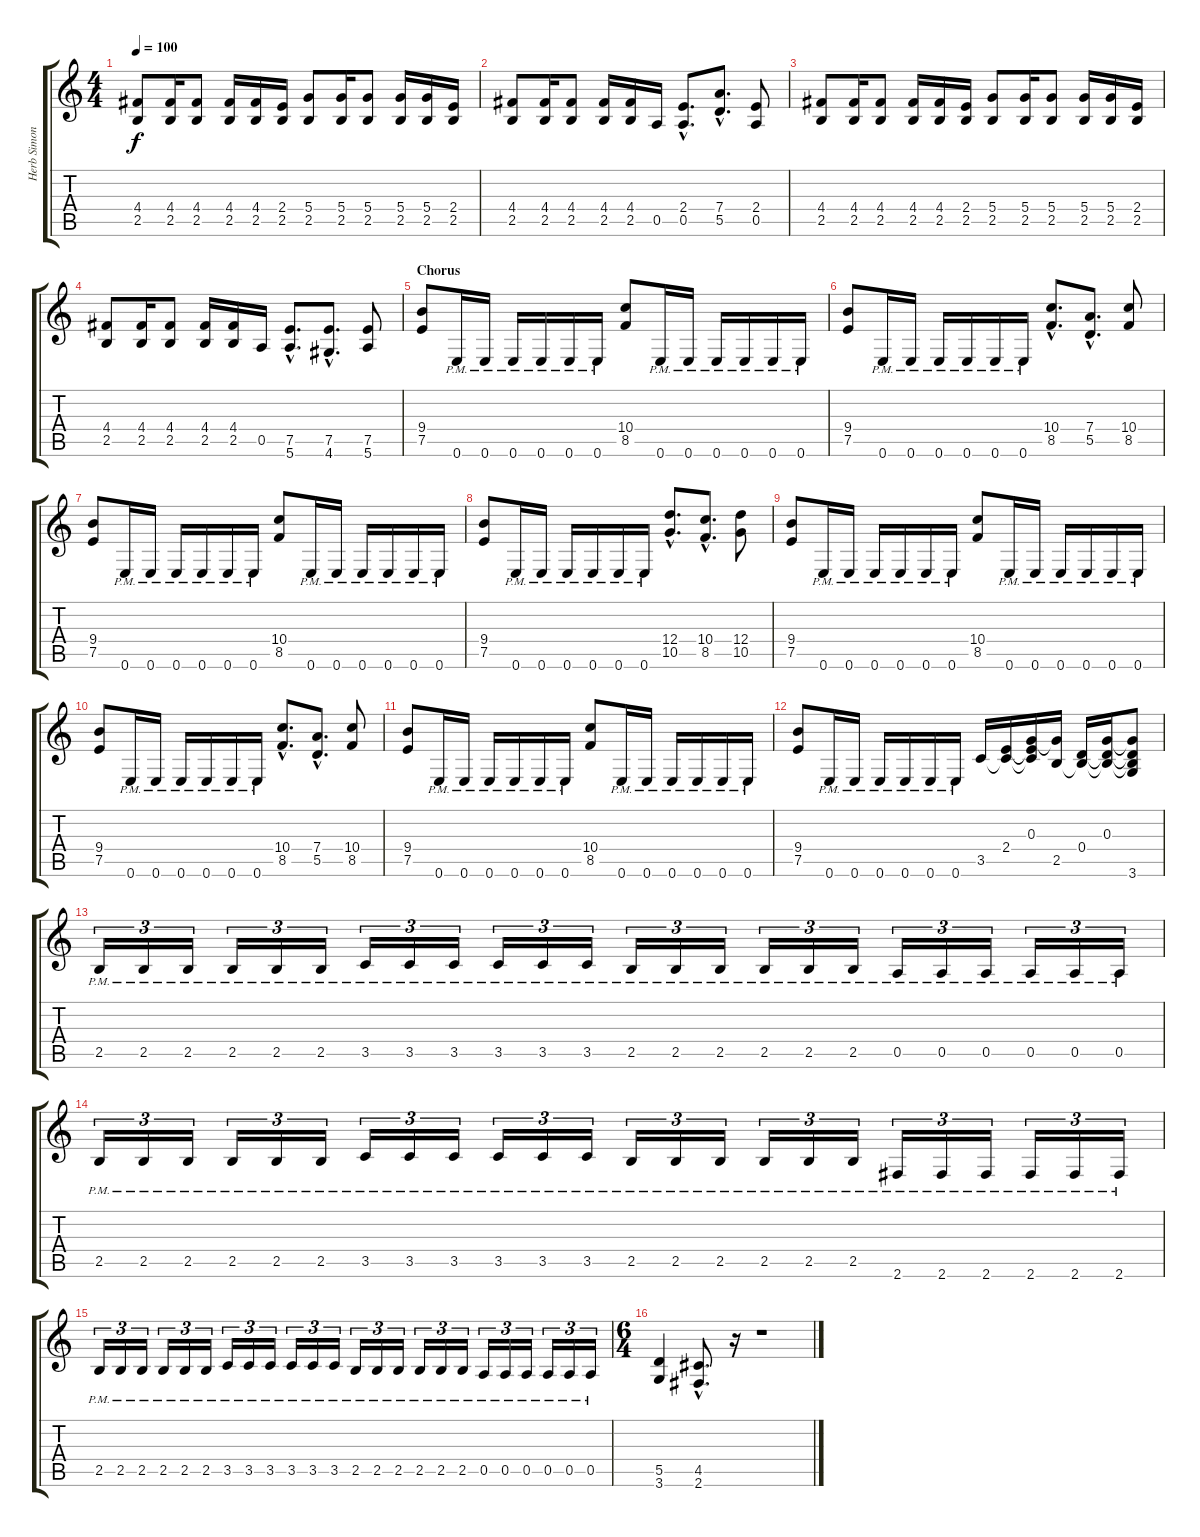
\track ("Herb Simonsen" "Herb Simon") {instrument overdrivenguitar}
\staff {score tabs}
\tuning (E4 B3 G3 D3 A2 E2) {hide}
\ts (4 4)
\tempo 100
\clef g2
\ks c
(4.4 2.5).8{dy f} (4.4 2.5).16 (4.4 2.5).8 (4.4 2.5).16 (4.4 2.5).16 (2.4 2.5).16 (5.4 2.5).8 (5.4 2.5).16 (5.4 2.5).8 (5.4 2.5).16 (5.4 2.5).16 (2.4 2.5).16 |
(4.4 2.5).8 (4.4 2.5).16 (4.4 2.5).8 (4.4 2.5).16 (4.4 2.5).16 0.5.16 (2.4{hac} 0.5{hac}).8{d} (7.4{hac} 5.5{hac}).8{d} (2.4 0.5).8 |
(4.4 2.5).8 (4.4 2.5).16 (4.4 2.5).8 (4.4 2.5).16 (4.4 2.5).16 (2.4 2.5).16 (5.4 2.5).8 (5.4 2.5).16 (5.4 2.5).8 (5.4 2.5).16 (5.4 2.5).16 (2.4 2.5).16 |
(4.4 2.5).8 (4.4 2.5).16 (4.4 2.5).8 (4.4 2.5).16 (4.4 2.5).16 0.5.16 (7.5{hac} 5.6{hac}).8{d} (7.5{hac} 4.6{hac}).8{d} (7.5 5.6).8 |
\section ("" "Chorus")
(9.4 7.5).8 0.6{pm}.16 0.6{pm}.16 0.6{pm}.16 0.6{pm}.16 0.6{pm}.16 0.6{pm}.16 (10.4 8.5).8 0.6{pm}.16 0.6{pm}.16 0.6{pm}.16 0.6{pm}.16 0.6{pm}.16 0.6{pm}.16 |
(9.4 7.5).8 0.6{pm}.16 0.6{pm}.16 0.6{pm}.16 0.6{pm}.16 0.6{pm}.16 0.6{pm}.16 (10.4{hac} 8.5{hac}).8{d} (7.4{hac} 5.5{hac}).8{d} (10.4 8.5).8 |
(9.4 7.5).8 0.6{pm}.16 0.6{pm}.16 0.6{pm}.16 0.6{pm}.16 0.6{pm}.16 0.6{pm}.16 (10.4 8.5).8 0.6{pm}.16 0.6{pm}.16 0.6{pm}.16 0.6{pm}.16 0.6{pm}.16 0.6{pm}.16 |
(9.4 7.5).8 0.6{pm}.16 0.6{pm}.16 0.6{pm}.16 0.6{pm}.16 0.6{pm}.16 0.6{pm}.16 (12.4{hac} 10.5{hac}).8{d} (10.4{hac} 8.5{hac}).8{d} (12.4 10.5).8 |
(9.4 7.5).8 0.6{pm}.16 0.6{pm}.16 0.6{pm}.16 0.6{pm}.16 0.6{pm}.16 0.6{pm}.16 (10.4 8.5).8 0.6{pm}.16 0.6{pm}.16 0.6{pm}.16 0.6{pm}.16 0.6{pm}.16 0.6{pm}.16 |
(9.4 7.5).8 0.6{pm}.16 0.6{pm}.16 0.6{pm}.16 0.6{pm}.16 0.6{pm}.16 0.6{pm}.16 (10.4{hac} 8.5{hac}).8{d} (7.4{hac} 5.5{hac}).8{d} (10.4 8.5).8 |
(9.4 7.5).8 0.6{pm}.16 0.6{pm}.16 0.6{pm}.16 0.6{pm}.16 0.6{pm}.16 0.6{pm}.16 (10.4 8.5).8 0.6{pm}.16 0.6{pm}.16 0.6{pm}.16 0.6{pm}.16 0.6{pm}.16 0.6{pm}.16 |
(9.4 7.5).8 0.6{pm}.16 0.6{pm}.16 0.6{pm}.16 0.6{pm}.16 0.6{pm}.16 0.6{pm}.16 3.5.16 (2.4 3.5{t}).16 (0.3 2.4{t} 3.5{t}).16 (0.3{t} 2.5).16 (0.4 2.5{t}).16 (0.3 0.4{t} 2.5{t}).16 (0.3{t} 0.4{t} 2.5{t} 3.6).8 |
2.5{pm}.16{tu (3 2)} 2.5{pm}.16{tu (3 2)} 2.5{pm}.16{tu (3 2)} 2.5{pm}.16{tu (3 2)} 2.5{pm}.16{tu (3 2)} 2.5{pm}.16{tu (3 2)} 3.5{pm}.16{tu (3 2)} 3.5{pm}.16{tu (3 2)} 3.5{pm}.16{tu (3 2)} 3.5{pm}.16{tu (3 2)} 3.5{pm}.16{tu (3 2)} 3.5{pm}.16{tu (3 2)} 2.5{pm}.16{tu (3 2)} 2.5{pm}.16{tu (3 2)} 2.5{pm}.16{tu (3 2)} 2.5{pm}.16{tu (3 2)} 2.5{pm}.16{tu (3 2)} 2.5{pm}.16{tu (3 2)} 0.5{pm}.16{tu (3 2)} 0.5{pm}.16{tu (3 2)} 0.5{pm}.16{tu (3 2)} 0.5{pm}.16{tu (3 2)} 0.5{pm}.16{tu (3 2)} 0.5{pm}.16{tu (3 2)} |
2.5{pm}.16{tu (3 2)} 2.5{pm}.16{tu (3 2)} 2.5{pm}.16{tu (3 2)} 2.5{pm}.16{tu (3 2)} 2.5{pm}.16{tu (3 2)} 2.5{pm}.16{tu (3 2)} 3.5{pm}.16{tu (3 2)} 3.5{pm}.16{tu (3 2)} 3.5{pm}.16{tu (3 2)} 3.5{pm}.16{tu (3 2)} 3.5{pm}.16{tu (3 2)} 3.5{pm}.16{tu (3 2)} 2.5{pm}.16{tu (3 2)} 2.5{pm}.16{tu (3 2)} 2.5{pm}.16{tu (3 2)} 2.5{pm}.16{tu (3 2)} 2.5{pm}.16{tu (3 2)} 2.5{pm}.16{tu (3 2)} 2.6{pm}.16{tu (3 2)} 2.6{pm}.16{tu (3 2)} 2.6{pm}.16{tu (3 2)} 2.6{pm}.16{tu (3 2)} 2.6{pm}.16{tu (3 2)} 2.6{pm}.16{tu (3 2)} |
2.5{pm}.16{tu (3 2)} 2.5{pm}.16{tu (3 2)} 2.5{pm}.16{tu (3 2)} 2.5{pm}.16{tu (3 2)} 2.5{pm}.16{tu (3 2)} 2.5{pm}.16{tu (3 2)} 3.5{pm}.16{tu (3 2)} 3.5{pm}.16{tu (3 2)} 3.5{pm}.16{tu (3 2)} 3.5{pm}.16{tu (3 2)} 3.5{pm}.16{tu (3 2)} 3.5{pm}.16{tu (3 2)} 2.5{pm}.16{tu (3 2)} 2.5{pm}.16{tu (3 2)} 2.5{pm}.16{tu (3 2)} 2.5{pm}.16{tu (3 2)} 2.5{pm}.16{tu (3 2)} 2.5{pm}.16{tu (3 2)} 0.5{pm}.16{tu (3 2)} 0.5{pm}.16{tu (3 2)} 0.5{pm}.16{tu (3 2)} 0.5{pm}.16{tu (3 2)} 0.5{pm}.16{tu (3 2)} 0.5{pm}.16{tu (3 2)} |
\ts (6 4)
(5.5 3.6).4 (4.5{hac} 2.6{hac}).8{d} r.16 r.1
